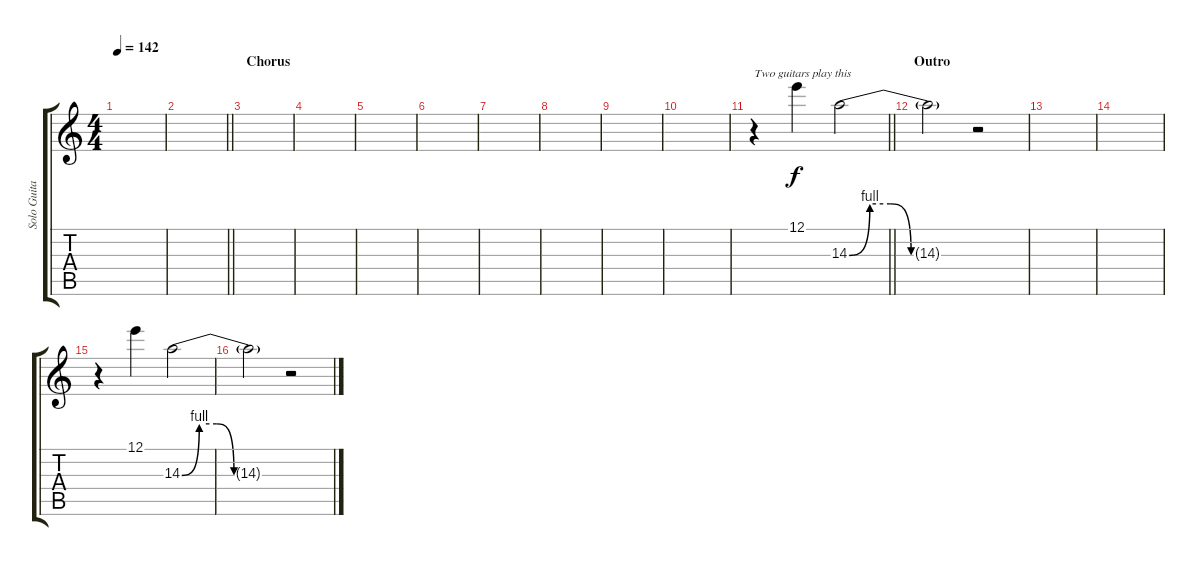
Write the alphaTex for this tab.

\track ("Solo Guitar" "Solo Guita") {instrument overdrivenguitar}
\staff {score tabs}
\tuning (E4 B3 G3 D3 A2 E2) {hide}
\ts (4 4)
\tempo 142
\clef g2
\ks c
|
\barLineRight lightlight
|
\section ("" "Chorus")
|
|
|
|
|
|
|
|
\barLineRight lightlight
r.4{txt "Two guitars play this"} 12.1.4 14.3{be (custom 0 0 10 4 20 4 30 0 60 0)}.2 |
\section ("" "Outro")
14.3{t}.2 r.2 |
|
|
r.4 12.1.4 14.3{be (custom 0 0 10 4 20 4 30 0 60 0)}.2 |
14.3{t}.2 r.2
